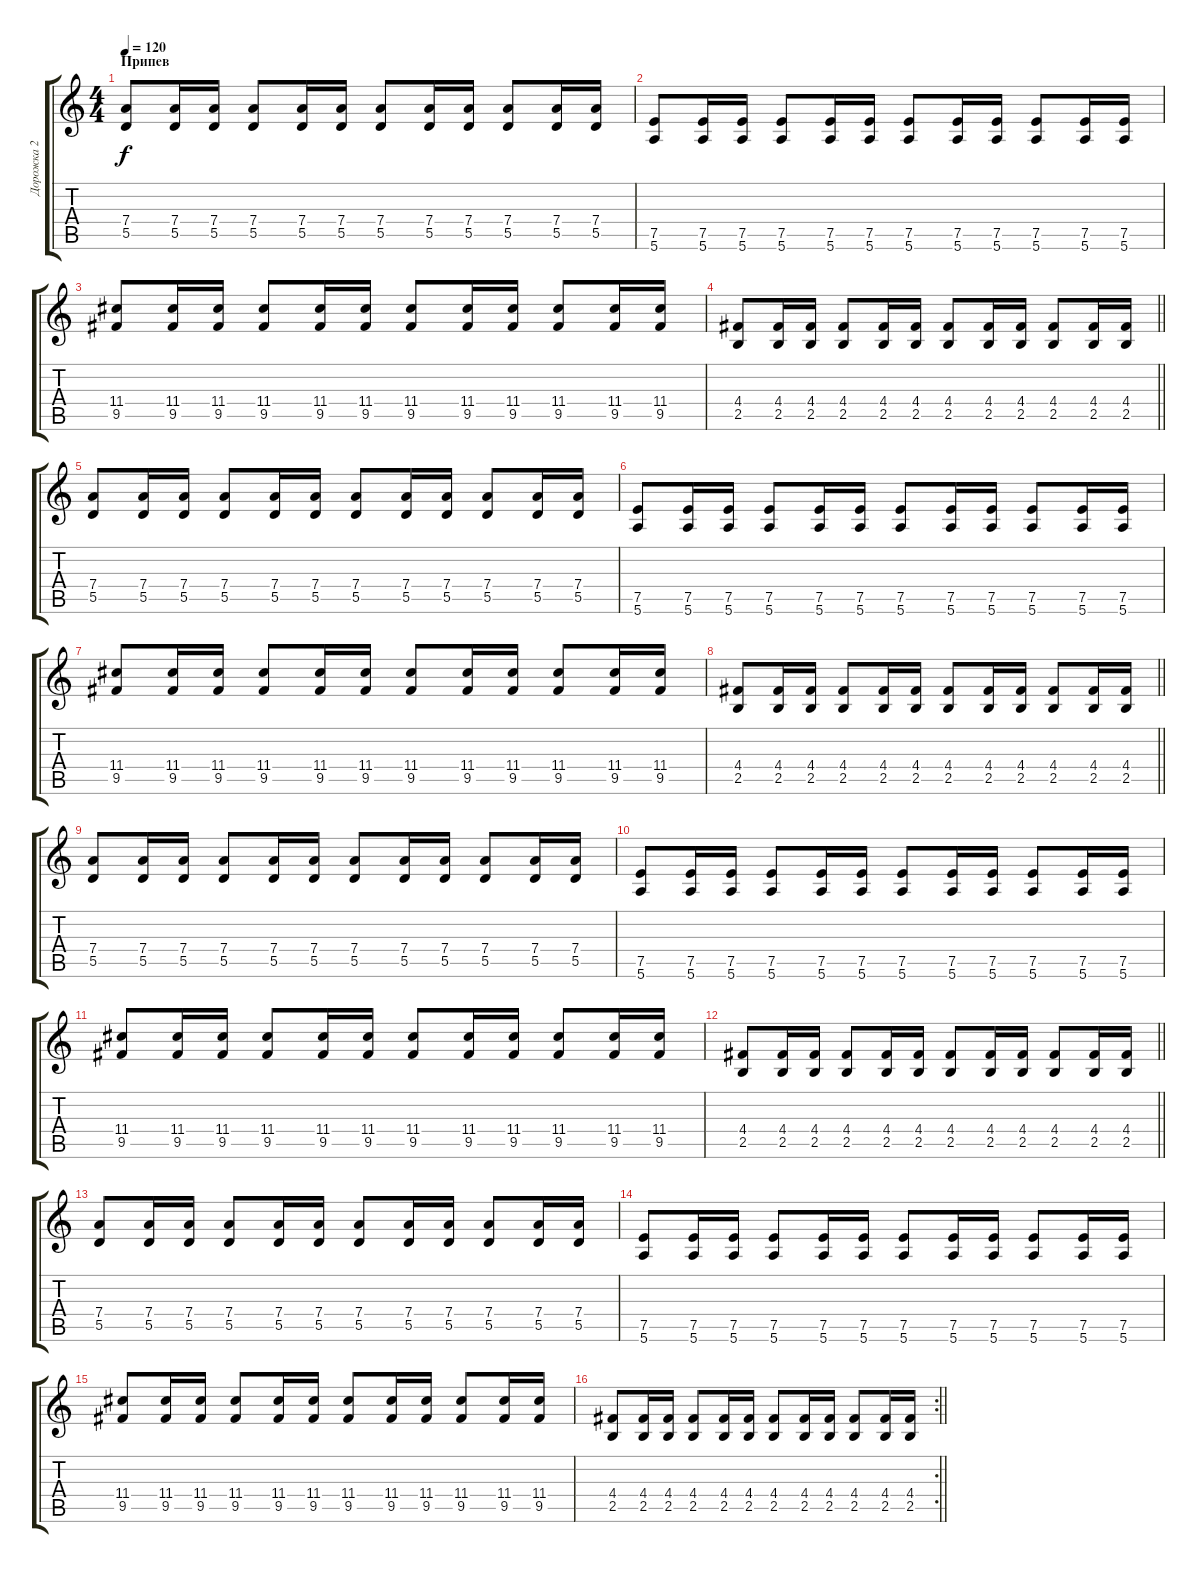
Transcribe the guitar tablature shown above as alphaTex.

\track ("Дорожка 2" "Дорожка 2") {instrument distortionguitar}
\staff {score tabs}
\tuning (E4 B3 G3 D3 A2 E2) {hide}
\ts (4 4)
\section ("" "Припев")
\tempo 120
\clef g2
\ks c
(7.4 5.5).8{dy f} (7.4 5.5).16 (7.4 5.5).16 (7.4 5.5).8 (7.4 5.5).16 (7.4 5.5).16 (7.4 5.5).8 (7.4 5.5).16 (7.4 5.5).16 (7.4 5.5).8 (7.4 5.5).16 (7.4 5.5).16 |
(7.5 5.6).8 (7.5 5.6).16 (7.5 5.6).16 (7.5 5.6).8 (7.5 5.6).16 (7.5 5.6).16 (7.5 5.6).8 (7.5 5.6).16 (7.5 5.6).16 (7.5 5.6).8 (7.5 5.6).16 (7.5 5.6).16 |
(11.4 9.5).8 (11.4 9.5).16 (11.4 9.5).16 (11.4 9.5).8 (11.4 9.5).16 (11.4 9.5).16 (11.4 9.5).8 (11.4 9.5).16 (11.4 9.5).16 (11.4 9.5).8 (11.4 9.5).16 (11.4 9.5).16 |
\barLineRight lightlight
(4.4 2.5).8 (4.4 2.5).16 (4.4 2.5).16 (4.4 2.5).8 (4.4 2.5).16 (4.4 2.5).16 (4.4 2.5).8 (4.4 2.5).16 (4.4 2.5).16 (4.4 2.5).8 (4.4 2.5).16 (4.4 2.5).16 |
(7.4 5.5).8 (7.4 5.5).16 (7.4 5.5).16 (7.4 5.5).8 (7.4 5.5).16 (7.4 5.5).16 (7.4 5.5).8 (7.4 5.5).16 (7.4 5.5).16 (7.4 5.5).8 (7.4 5.5).16 (7.4 5.5).16 |
(7.5 5.6).8 (7.5 5.6).16 (7.5 5.6).16 (7.5 5.6).8 (7.5 5.6).16 (7.5 5.6).16 (7.5 5.6).8 (7.5 5.6).16 (7.5 5.6).16 (7.5 5.6).8 (7.5 5.6).16 (7.5 5.6).16 |
(11.4 9.5).8 (11.4 9.5).16 (11.4 9.5).16 (11.4 9.5).8 (11.4 9.5).16 (11.4 9.5).16 (11.4 9.5).8 (11.4 9.5).16 (11.4 9.5).16 (11.4 9.5).8 (11.4 9.5).16 (11.4 9.5).16 |
\barLineRight lightlight
(4.4 2.5).8 (4.4 2.5).16 (4.4 2.5).16 (4.4 2.5).8 (4.4 2.5).16 (4.4 2.5).16 (4.4 2.5).8 (4.4 2.5).16 (4.4 2.5).16 (4.4 2.5).8 (4.4 2.5).16 (4.4 2.5).16 |
(7.4 5.5).8 (7.4 5.5).16 (7.4 5.5).16 (7.4 5.5).8 (7.4 5.5).16 (7.4 5.5).16 (7.4 5.5).8 (7.4 5.5).16 (7.4 5.5).16 (7.4 5.5).8 (7.4 5.5).16 (7.4 5.5).16 |
(7.5 5.6).8 (7.5 5.6).16 (7.5 5.6).16 (7.5 5.6).8 (7.5 5.6).16 (7.5 5.6).16 (7.5 5.6).8 (7.5 5.6).16 (7.5 5.6).16 (7.5 5.6).8 (7.5 5.6).16 (7.5 5.6).16 |
(11.4 9.5).8 (11.4 9.5).16 (11.4 9.5).16 (11.4 9.5).8 (11.4 9.5).16 (11.4 9.5).16 (11.4 9.5).8 (11.4 9.5).16 (11.4 9.5).16 (11.4 9.5).8 (11.4 9.5).16 (11.4 9.5).16 |
\barLineRight lightlight
(4.4 2.5).8 (4.4 2.5).16 (4.4 2.5).16 (4.4 2.5).8 (4.4 2.5).16 (4.4 2.5).16 (4.4 2.5).8 (4.4 2.5).16 (4.4 2.5).16 (4.4 2.5).8 (4.4 2.5).16 (4.4 2.5).16 |
(7.4 5.5).8 (7.4 5.5).16 (7.4 5.5).16 (7.4 5.5).8 (7.4 5.5).16 (7.4 5.5).16 (7.4 5.5).8 (7.4 5.5).16 (7.4 5.5).16 (7.4 5.5).8 (7.4 5.5).16 (7.4 5.5).16 |
(7.5 5.6).8 (7.5 5.6).16 (7.5 5.6).16 (7.5 5.6).8 (7.5 5.6).16 (7.5 5.6).16 (7.5 5.6).8 (7.5 5.6).16 (7.5 5.6).16 (7.5 5.6).8 (7.5 5.6).16 (7.5 5.6).16 |
(11.4 9.5).8 (11.4 9.5).16 (11.4 9.5).16 (11.4 9.5).8 (11.4 9.5).16 (11.4 9.5).16 (11.4 9.5).8 (11.4 9.5).16 (11.4 9.5).16 (11.4 9.5).8 (11.4 9.5).16 (11.4 9.5).16 |
\rc 2
\barLineRight lightlight
(4.4 2.5).8 (4.4 2.5).16 (4.4 2.5).16 (4.4 2.5).8 (4.4 2.5).16 (4.4 2.5).16 (4.4 2.5).8 (4.4 2.5).16 (4.4 2.5).16 (4.4 2.5).8 (4.4 2.5).16 (4.4 2.5).16
